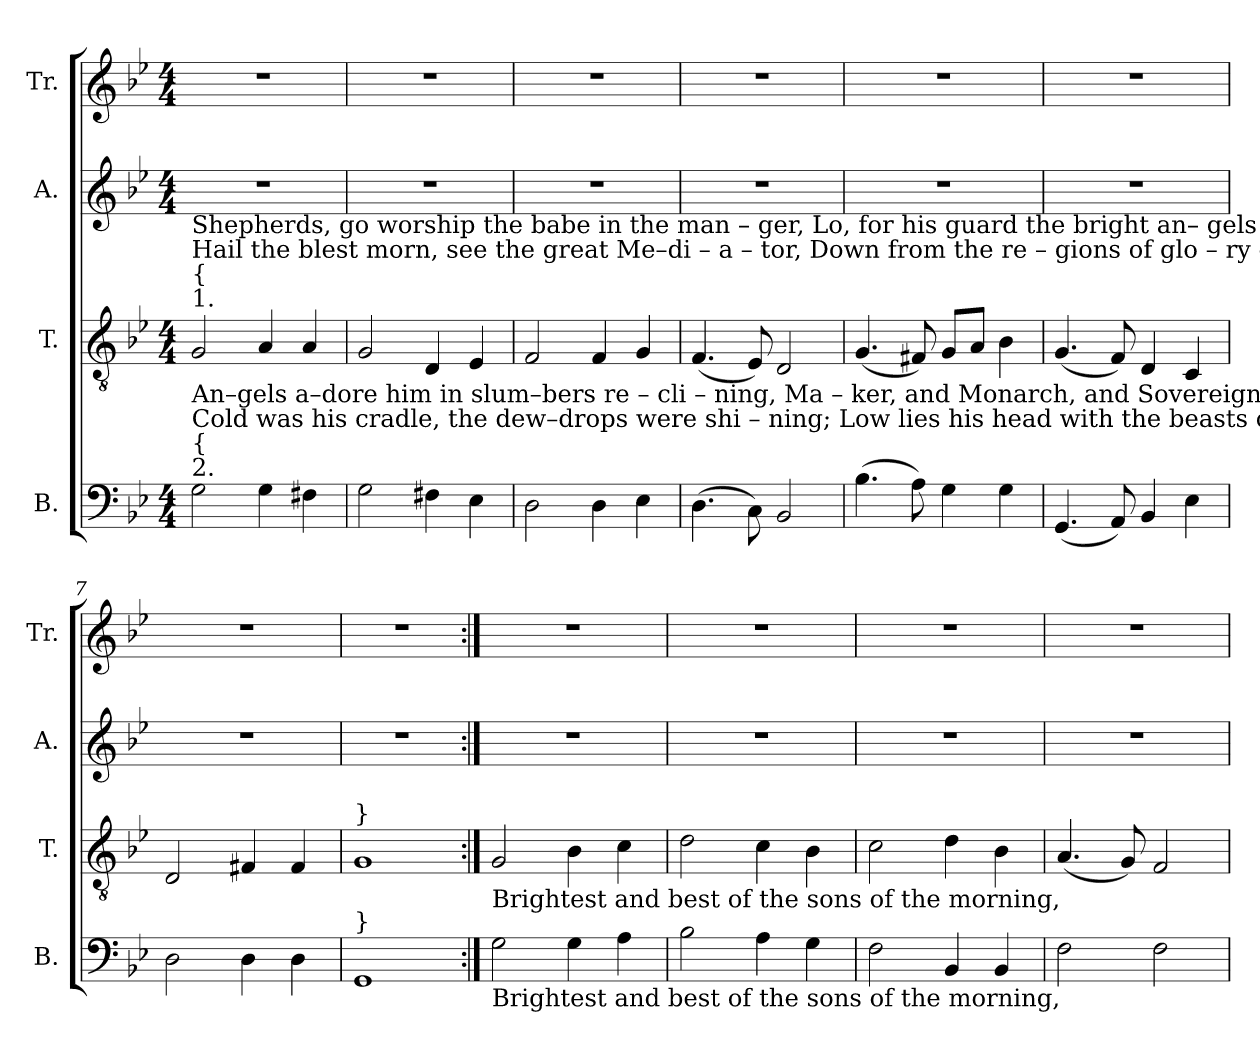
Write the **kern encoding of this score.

**kern	**kern	**kern	**kern
*part4	*part3	*part2	*part1
*staff4	*staff3	*staff2	*staff1
*I"B.	*I"T.	*I"A.	*I"Tr.
*I'B.	*I'T.	*I'A.	*I'Tr.
*clefF4	*clefGv2	*clefG2	*clefG2
*k[b-e-]	*k[b-e-]	*k[b-e-]	*k[b-e-]
*M4/4	*M4/4	*M4/4	*M4/4
*MM140	*MM140	*MM140	*MM140
=1	=1	=1	=1
!	!LO:TX:a:t=1.	!	!
!	!LO:TX:a:t={	!	!
!	!LO:TX:a:t=Hail the blest morn, see the great Me–di – a   –   tor,     Down      from  the      re  – gions   of    glo – ry   descend!	!	!
!	!LO:TX:a:t=Shepherds, go worship  the  babe  in   the  man – ger,     Lo,           for     his     guard the bright an– gels  at –  tend.	!	!
!LO:TX:a:t=2.	!	!	!
!LO:TX:a:t={	!	!	!
!LO:TX:a:t=Cold was his cradle,  the dew–drops were shi – ning;   Low         lies      his     head   with  the beasts of the stall;	!	!	!
!LO:TX:a:t=An–gels  a–dore  him in  slum–bers  re  –  cli –  ning,   Ma    –     ker,     and   Monarch,   and  Sovereign  of   all.	!	!	!
2G!\	2G!/	1r	1r
4G!\	4A!/	.	.
4F#X!\	4A!/	.	.
=2	=2	=2	=2
2G!\	2G!/	1r	1r
4F#X!\	4D!/	.	.
4E-!\	4E-!/	.	.
=3	=3	=3	=3
2D!\	2F!/	1r	1r
4D!\	4F!/	.	.
4E-!\	4G!/	.	.
=4	=4	=4	=4
(>4.D!\	(<4.F!/	1r	1r
8C!\)	8E-!/)	.	.
2BB-!/	2D!/	.	.
=5	=5	=5	=5
(>4.B-!\	(<4.G!/	1r	1r
8A!\)	8F#X!/)	.	.
4G!\	8G!/L	.	.
.	8A!/J	.	.
4G!\	4B-!\	.	.
=6	=6	=6	=6
(<4.GG!/	(<4.G!/	1r	1r
8AA!/)	8F!/)	.	.
4BB-!/	4D!/	.	.
4E-!\	4C!/	.	.
=7	=7	=7	=7
2D!\	2D!/	1r	1r
4D!\	4F#X!/	.	.
4D!\	4F#!/	.	.
=8	=8	=8	=8
!	!LO:TX:a:t=}	!	!
!LO:TX:a:t=}	!	!	!
1GG!	1G!	1r	1r
=9:|!	=9:|!	=9:|!	=9:|!
!	!LO:TX:b:t=Brightest and best of the sons of  the  morning,	!	!
!LO:TX:b:t=Brightest and best of the sons of  the  morning,	!	!	!
2G!\	2G!/	1r	1r
4G!\	4B-!\	.	.
4A!\	4c!\	.	.
=10	=10	=10	=10
2B-!\	2d!\	1r	1r
4A!\	4c!\	.	.
4G!\	4B-!\	.	.
=11	=11	=11	=11
2F!\	2c!\	1r	1r
4BB-!/	4d!\	.	.
4BB-!/	4B-!\	.	.
=12	=12	=12	=12
2F!\	(<4.A!/	1r	1r
.	8G!/)	.	.
2F!\	2F!/	.	.
=	=	=	=
*-	*-	*-	*-
